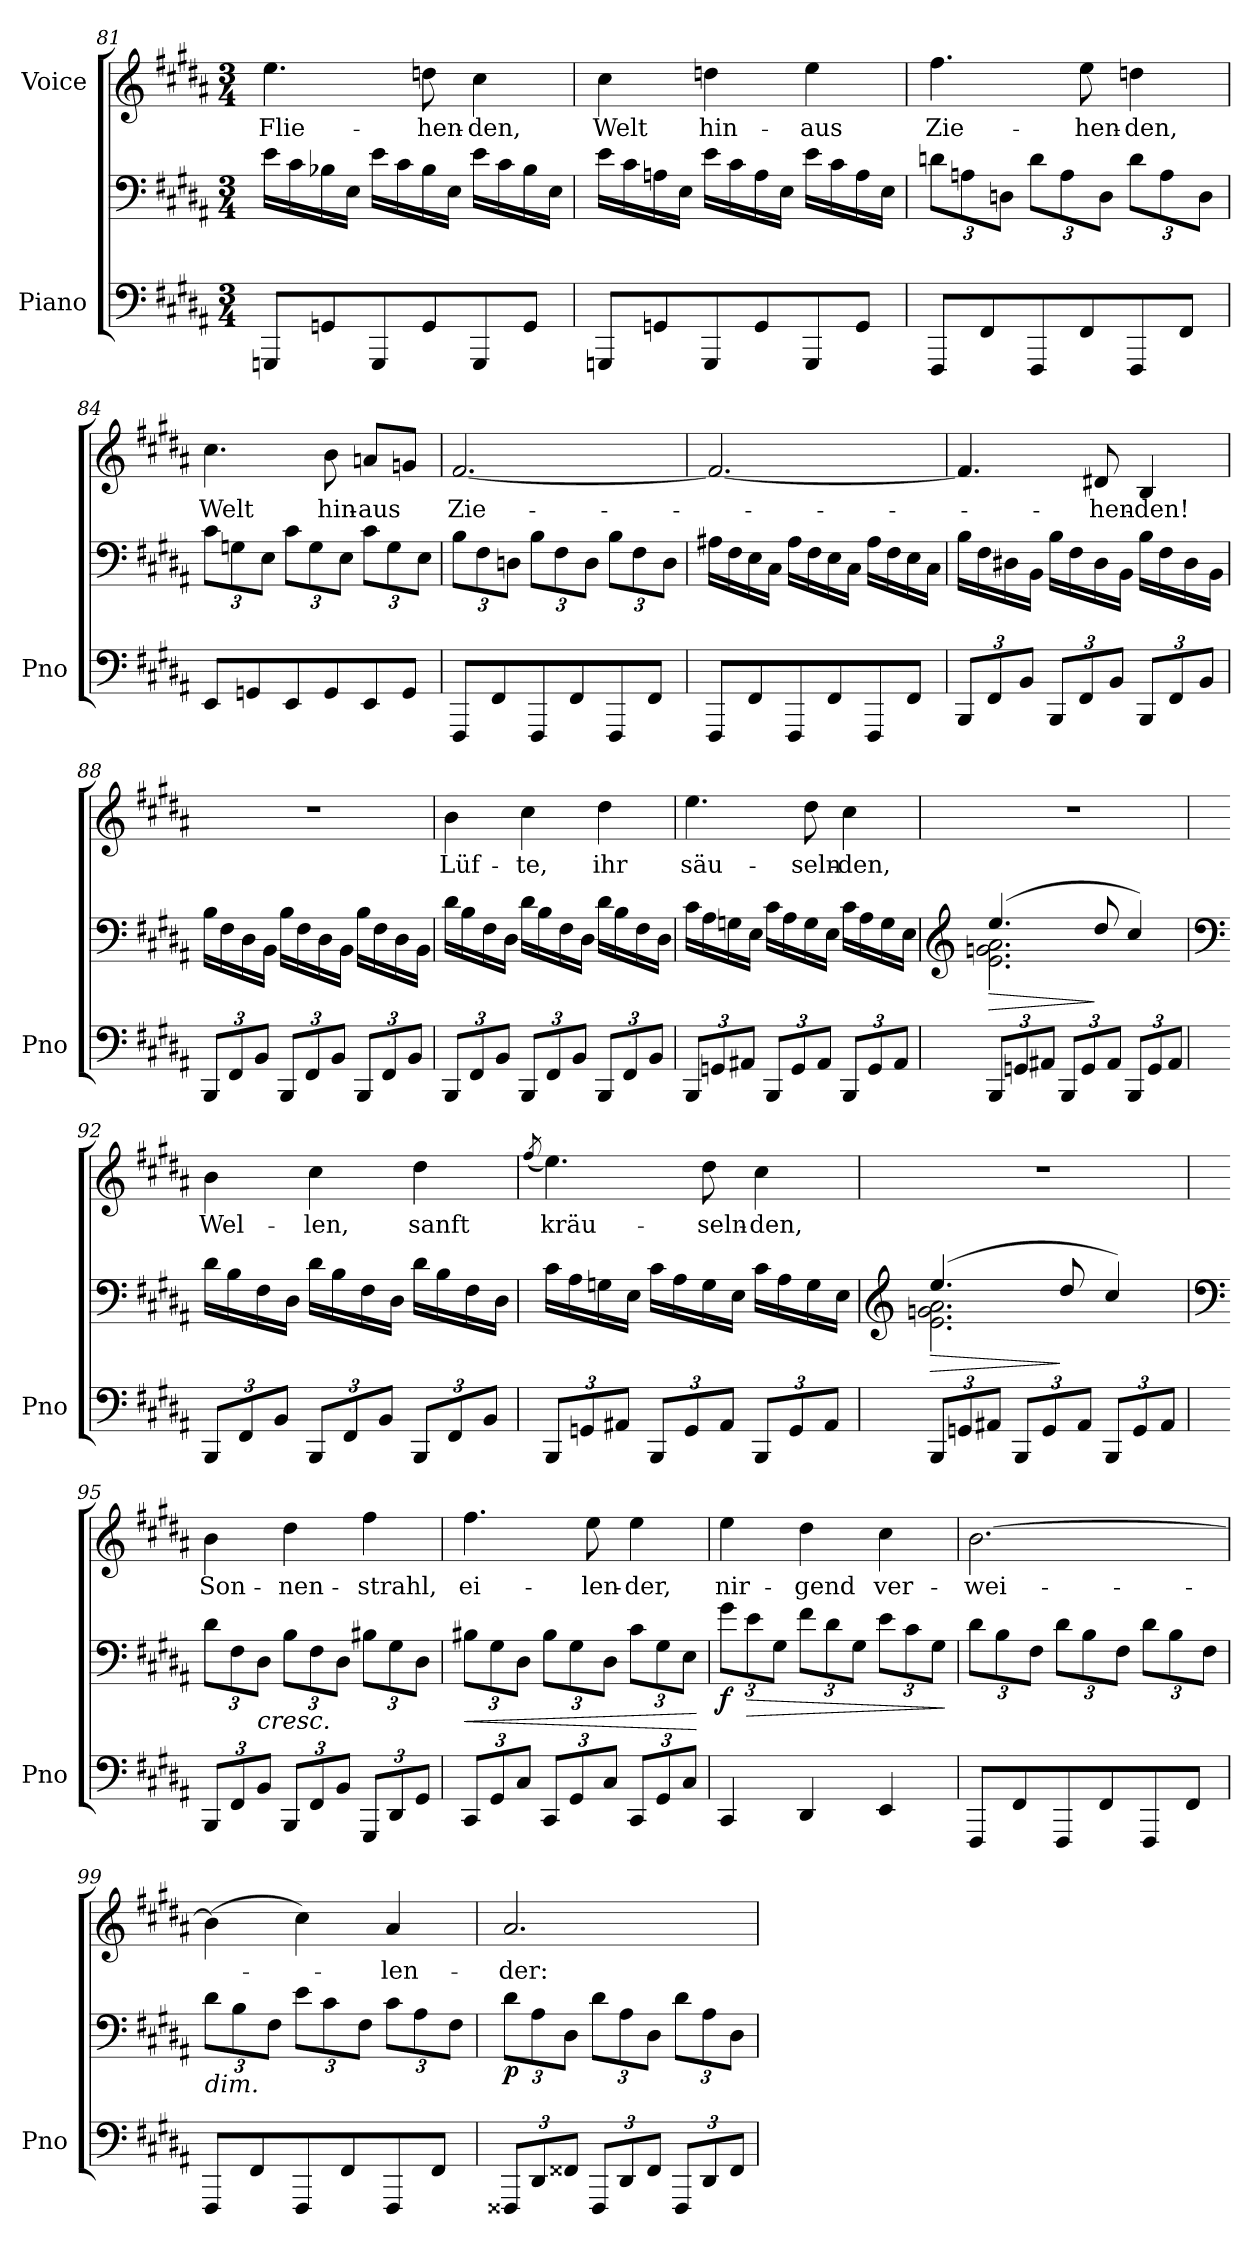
**kern	**kern	**dynam	**kern	**text
*part2	*part2	*part2	*part1	*part1
*staff3	*staff2	*staff2/3	*staff1	*staff1
*I"Piano	*	*	*I"Voice	*
*I'Pno	*	*	*	*
*clefF4	*clefF4	*	*clefG2	*
*k[f#c#g#d#a#]	*k[f#c#g#d#a#]	*	*k[f#c#g#d#a#]	*
*M3/4	*M3/4	*	*M3/4	*
=81	=81	=81	=81	=81
!	!	!	!	!LO:LY:b
8GGGn/L	16e\LL	.	4.ee\	Flie-
.	16c#\	.	.	.
8GGn/	16B-X\	.	.	.
.	16E\JJ	.	.	.
8GGG/	16e\LL	.	.	.
.	16c#\	.	.	.
!	!	!	!	!LO:LY:b
8GG/	16B-\	.	8ddn\	-hen-
.	16E\JJ	.	.	.
!	!	!	!	!LO:LY:b
8GGG/	16e\LL	.	4cc#\	-den,
.	16c#\	.	.	.
8GG/J	16B-\	.	.	.
.	16E\JJ	.	.	.
=82	=82	=82	=82	=82
!	!	!	!	!LO:LY:b
8GGGn/L	16e\LL	.	4cc#\	Welt
.	16c#\	.	.	.
8GGn/	16An\	.	.	.
.	16E\JJ	.	.	.
!	!	!	!	!LO:LY:b
8GGG/	16e\LL	.	4ddn\	hin-
.	16c#\	.	.	.
8GG/	16A\	.	.	.
.	16E\JJ	.	.	.
!	!	!	!	!LO:LY:b
8GGG/	16e\LL	.	4ee\	-aus
.	16c#\	.	.	.
8GG/J	16A\	.	.	.
.	16E\JJ	.	.	.
!!LO:LB:g=z
=83	=83	=83	=83	=83
*	*Xbrackettup	*	*	*
!	!	!	!	!LO:LY:b
8FFF#/L	12dn\L	.	4.ff#\	Zie-
.	12An\	.	.	.
8FF#/	.	.	.	.
.	12Dn\J	.	.	.
8FFF#/	12d\L	.	.	.
.	12A\	.	.	.
!	!	!	!	!LO:LY:b
8FF#/	.	.	8ee\	-hen-
.	12D\J	.	.	.
!	!	!	!	!LO:LY:b
8FFF#/	12d\L	.	4ddn\	-den,
.	12A\	.	.	.
8FF#/J	.	.	.	.
.	12D\J	.	.	.
!!LO:PB:g=z
=84	=84	=84	=84	=84
!	!	!	!	!LO:LY:b
8EE/L	12c#\L	.	4.cc#\	Welt
.	12Gn\	.	.	.
8GGn/	.	.	.	.
.	12E\J	.	.	.
8EE/	12c#\L	.	.	.
.	12G\	.	.	.
!	!	!	!	!LO:LY:b
8GG/	.	.	8b\	hin-
.	12E\J	.	.	.
!	!	!	!	!LO:LY:b
8EE/	12c#\L	.	8an/L	-aus
.	12G\	.	.	.
8GG/J	.	.	8gn/J	.
.	12E\J	.	.	.
=85	=85	=85	=85	=85
!	!	!	!	!LO:LY:b
8FFF#/L	12B\L	.	[2.f#/	Zie-
.	12F#\	.	.	.
8FF#/	.	.	.	.
.	12Dn\J	.	.	.
8FFF#/	12B\L	.	.	.
.	12F#\	.	.	.
8FF#/	.	.	.	.
.	12D\J	.	.	.
8FFF#/	12B\L	.	.	.
.	12F#\	.	.	.
8FF#/J	.	.	.	.
.	12D\J	.	.	.
=86	=86	=86	=86	=86
8FFF#/L	16A#X\LL	.	2.f#/_	.
.	16F#\	.	.	.
8FF#/	16E\	.	.	.
.	16C#\JJ	.	.	.
8FFF#/	16A#\LL	.	.	.
.	16F#\	.	.	.
8FF#/	16E\	.	.	.
.	16C#\JJ	.	.	.
8FFF#/	16A#\LL	.	.	.
.	16F#\	.	.	.
8FF#/J	16E\	.	.	.
.	16C#\JJ	.	.	.
!!LO:LB:g=z
=87	=87	=87	=87	=87
*Xbrackettup	*	*	*	*
12BBB/L	16B\LL	.	4.f#/]	.
.	16F#\	.	.	.
12FF#/	.	.	.	.
.	16D#X\	.	.	.
12BB/J	.	.	.	.
.	16BB\JJ	.	.	.
12BBB/L	16B\LL	.	.	.
.	16F#\	.	.	.
12FF#/	.	.	.	.
!	!	!	!	!LO:LY:b
.	16D#\	.	8d#X/	-hen-
12BB/J	.	.	.	.
.	16BB\JJ	.	.	.
!	!	!	!	!LO:LY:b
12BBB/L	16B\LL	.	4B/	-den!
.	16F#\	.	.	.
12FF#/	.	.	.	.
.	16D#\	.	.	.
12BB/J	.	.	.	.
.	16BB\JJ	.	.	.
=88	=88	=88	=88	=88
12BBB/L	16B\LL	.	2.r	.
.	16F#\	.	.	.
12FF#/	.	.	.	.
.	16D#\	.	.	.
12BB/J	.	.	.	.
.	16BB\JJ	.	.	.
12BBB/L	16B\LL	.	.	.
.	16F#\	.	.	.
12FF#/	.	.	.	.
.	16D#\	.	.	.
12BB/J	.	.	.	.
.	16BB\JJ	.	.	.
12BBB/L	16B\LL	.	.	.
.	16F#\	.	.	.
12FF#/	.	.	.	.
.	16D#\	.	.	.
12BB/J	.	.	.	.
.	16BB\JJ	.	.	.
!!LO:LB:g=z
=89	=89	=89	=89	=89
!	!	!	!	!LO:LY:b
12BBB/L	16d#\LL	.	4b\	Lüf-
.	16B\	.	.	.
12FF#/	.	.	.	.
.	16F#\	.	.	.
12BB/J	.	.	.	.
.	16D#\JJ	.	.	.
!	!	!	!	!LO:LY:b
12BBB/L	16d#\LL	.	4cc#\	-te,
.	16B\	.	.	.
12FF#/	.	.	.	.
.	16F#\	.	.	.
12BB/J	.	.	.	.
.	16D#\JJ	.	.	.
!	!	!	!	!LO:LY:b
12BBB/L	16d#\LL	.	4dd#\	ihr
.	16B\	.	.	.
12FF#/	.	.	.	.
.	16F#\	.	.	.
12BB/J	.	.	.	.
.	16D#\JJ	.	.	.
=90	=90	=90	=90	=90
!	!	!	!	!LO:LY:b
12BBB/L	16c#\LL	.	4.ee\	säu-
.	16A#\	.	.	.
12GGn/	.	.	.	.
.	16Gn\	.	.	.
12AA#X/J	.	.	.	.
.	16E\JJ	.	.	.
12BBB/L	16c#\LL	.	.	.
.	16A#\	.	.	.
12GG/	.	.	.	.
!	!	!	!	!LO:LY:b
.	16G\	.	8dd#\	-seln-
12AA#/J	.	.	.	.
.	16E\JJ	.	.	.
!	!	!	!	!LO:LY:b
12BBB/L	16c#\LL	.	4cc#\	-den,
.	16A#\	.	.	.
12GG/	.	.	.	.
.	16G\	.	.	.
12AA#/J	.	.	.	.
.	16E\JJ	.	.	.
=91	=91	=91	=91	=91
*	*clefG2	*	*	*
!	!	!LO:HP:b	!	!
*	*^	*	*	*
12BBB/L	(4.ee/	2.e\ 2.gn\ 2.a#\	>	2.r	.
12GGn/	.	.	.	.	.
12AA#X/J	.	.	.	.	.
12BBB/L	.	.	.	.	.
12GG/	.	.	.	.	.
.	8dd#/	.	]	.	.
12AA#/J	.	.	.	.	.
12BBB/L	4cc#/)	.	.	.	.
12GG/	.	.	.	.	.
12AA#/J	.	.	.	.	.
*	*v	*v	*	*	*
!!LO:LB:g=z
=92	=92	=92	=92	=92
*	*clefF4	*	*	*
!	!	!	!	!LO:LY:b
12BBB/L	16d#\LL	.	4b\	Wel-
.	16B\	.	.	.
12FF#/	.	.	.	.
.	16F#\	.	.	.
12BB/J	.	.	.	.
.	16D#\JJ	.	.	.
!	!	!	!	!LO:LY:b
12BBB/L	16d#\LL	.	4cc#\	-len,
.	16B\	.	.	.
12FF#/	.	.	.	.
.	16F#\	.	.	.
12BB/J	.	.	.	.
.	16D#\JJ	.	.	.
!	!	!	!	!LO:LY:b
12BBB/L	16d#\LL	.	4dd#\	sanft
.	16B\	.	.	.
12FF#/	.	.	.	.
.	16F#\	.	.	.
12BB/J	.	.	.	.
.	16D#\JJ	.	.	.
!!LO:PB:g=z
=93	=93	=93	=93	=93
.	.	.	(8qff#/	.
!	!	!	!	!LO:LY:b
12BBB/L	16c#\LL	.	4.ee\)	kräu-
.	16A#\	.	.	.
12GGn/	.	.	.	.
.	16Gn\	.	.	.
12AA#X/J	.	.	.	.
.	16E\JJ	.	.	.
12BBB/L	16c#\LL	.	.	.
.	16A#\	.	.	.
12GG/	.	.	.	.
!	!	!	!	!LO:LY:b
.	16G\	.	8dd#\	-seln-
12AA#/J	.	.	.	.
.	16E\JJ	.	.	.
!	!	!	!	!LO:LY:b
12BBB/L	16c#\LL	.	4cc#\	-den,
.	16A#\	.	.	.
12GG/	.	.	.	.
.	16G\	.	.	.
12AA#/J	.	.	.	.
.	16E\JJ	.	.	.
=94	=94	=94	=94	=94
*	*clefG2	*	*	*
!	!	!LO:HP:b	!	!
*	*^	*	*	*
12BBB/L	(4.ee/	2.e\ 2.gn\ 2.a#\	>	2.r	.
12GGn/	.	.	.	.	.
12AA#X/J	.	.	.	.	.
12BBB/L	.	.	.	.	.
12GG/	.	.	.	.	.
.	8dd#/	.	]	.	.
12AA#/J	.	.	.	.	.
12BBB/L	4cc#/)	.	.	.	.
12GG/	.	.	.	.	.
12AA#/J	.	.	.	.	.
*	*v	*v	*	*	*
=95	=95	=95	=95	=95
*	*clefF4	*	*	*
!	!	!	!	!LO:LY:b
12BBB/L	12d#\L	.	4b\	Son-
12FF#/	12F#\	.	.	.
!	!LO:TX:b:i:t=cresc.	!	!	!
12BB/J	12D#\J	.	.	.
!	!	!	!	!LO:LY:b
12BBB/L	12B\L	.	4dd#\	-nen-
12FF#/	12F#\	.	.	.
12BB/J	12D#\J	.	.	.
!	!	!	!	!LO:LY:b
12GGG#/L	12B#X\L	.	4ff#\	-strahl,
12DD#/	12G#\	.	.	.
12GG#/J	12D#\J	.	.	.
=96	=96	=96	=96	=96
!	!	!LO:HP:b	!	!LO:LY:b
12CC#/L	12B#X\L	<	4.ff#\	ei-
12GG#/	12G#\	.	.	.
12C#/J	12D#\J	.	.	.
12CC#/L	12B#\L	.	.	.
12GG#/	12G#\	.	.	.
!	!	!	!	!LO:LY:b
.	.	.	8ee\	-len-
12C#/J	12D#\J	.	.	.
!	!	!	!	!LO:LY:b
12CC#/L	12c#\L	.	4ee\	-der,
12GG#/	12G#\	.	.	.
12C#/J	12E\J	.	.	.
.	.	[	.	.
!!LO:LB:g=z
=97	=97	=97	=97	=97
!	!	!LO:DY:b	!	!LO:LY:b
4CC#/	12g#\L	f	4ee\	nir-
!	!	!LO:HP:b	!	!
.	12e\	>	.	.
.	12G#\J	.	.	.
!	!	!	!	!LO:LY:b
4DD#/	12f#\L	.	4dd#\	-gend
.	12d#\	.	.	.
.	12G#\J	.	.	.
!	!	!	!	!LO:LY:b
4EE/	12e\L	.	4cc#\	ver-
.	12c#\	.	.	.
.	12G#\J	.	.	.
.	.	]	.	.
=98	=98	=98	=98	=98
!	!	!	!	!LO:LY:b
8FFF#/L	12d#\L	.	[2.b\	-wei-
.	12B\	.	.	.
8FF#/	.	.	.	.
.	12F#\J	.	.	.
8FFF#/	12d#\L	.	.	.
.	12B\	.	.	.
8FF#/	.	.	.	.
.	12F#\J	.	.	.
8FFF#/	12d#\L	.	.	.
.	12B\	.	.	.
8FF#/J	.	.	.	.
.	12F#\J	.	.	.
=99	=99	=99	=99	=99
!	!LO:TX:b:i:t=dim.	!	!	!
8FFF#/L	12d#\L	.	(4b\]	.
.	12B\	.	.	.
8FF#/	.	.	.	.
.	12F#\J	.	.	.
8FFF#/	12e\L	.	4cc#\)	.
.	12c#\	.	.	.
8FF#/	.	.	.	.
.	12F#\J	.	.	.
!	!	!	!	!LO:LY:b
8FFF#/	12c#\L	.	4a#/	-len-
.	12A#\	.	.	.
8FF#/J	.	.	.	.
.	12F#\J	.	.	.
=100	=100	=100	=100	=100
!	!	!LO:DY:b	!	!LO:LY:b
12FFF##X/L	12d#\L	p	2.a#/	-der:
12DD#/	12A#\	.	.	.
12FF##X/J	12D#\J	.	.	.
12FFF##/L	12d#\L	.	.	.
12DD#/	12A#\	.	.	.
12FF##/J	12D#\J	.	.	.
12FFF##/L	12d#\L	.	.	.
12DD#/	12A#\	.	.	.
12FF##/J	12D#\J	.	.	.
=	=	=	=	=
*-	*-	*-	*-	*-
